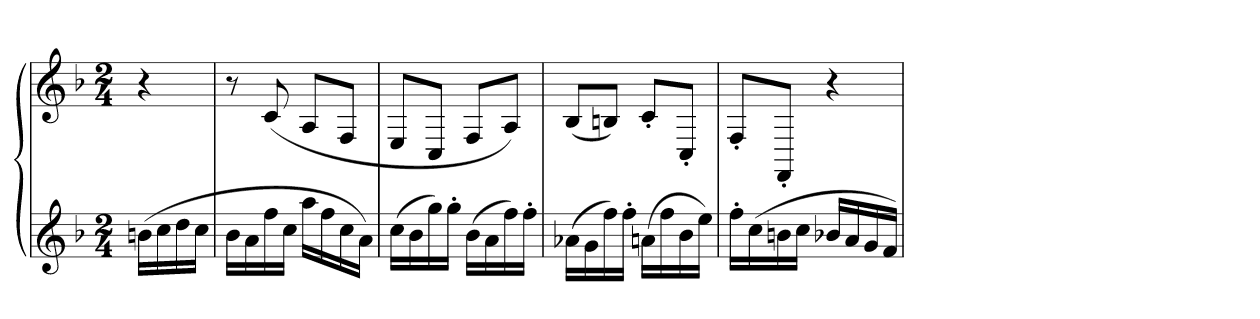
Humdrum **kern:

**kern	**kern
*part1	*part1
*staff2	*staff1
*clefG2	*clefG2
*k[b-]	*k[b-]
*F:	*F:
*M2/4	*M2/4
=	=
(16bnLL	4r
16cc	.
16dd	.
16ccJJ	.
=87	=87
16b-LL	8r
16a	.
16ff	(8c
16ccJJ	.
16aaLL	8AL
16ff	.
16cc	8FJ
16aJJ)	.
=88	=88
(16ccLL	8EL
16b-	.
16gg)	8CJ
16gg'JJ	.
(16b-LL	8FL
16a	.
16ff)	8AJ)
16ff'JJ	.
=89	=89
(16a-XLL	(8B-L
16g	.
16ff)	8BnJ)
16ff'JJ	.
(16anLL	8c'L
16ff	.
16b-	8C'J
16eeJJ)	.
=90	=90
16ff'LL	8F'L
(16cc	.
16bn	8FF'J
16ccJJ	.
16b-XLL	4r
16a	.
16g	.
16fJJ)	.
=	=
*-	*-
